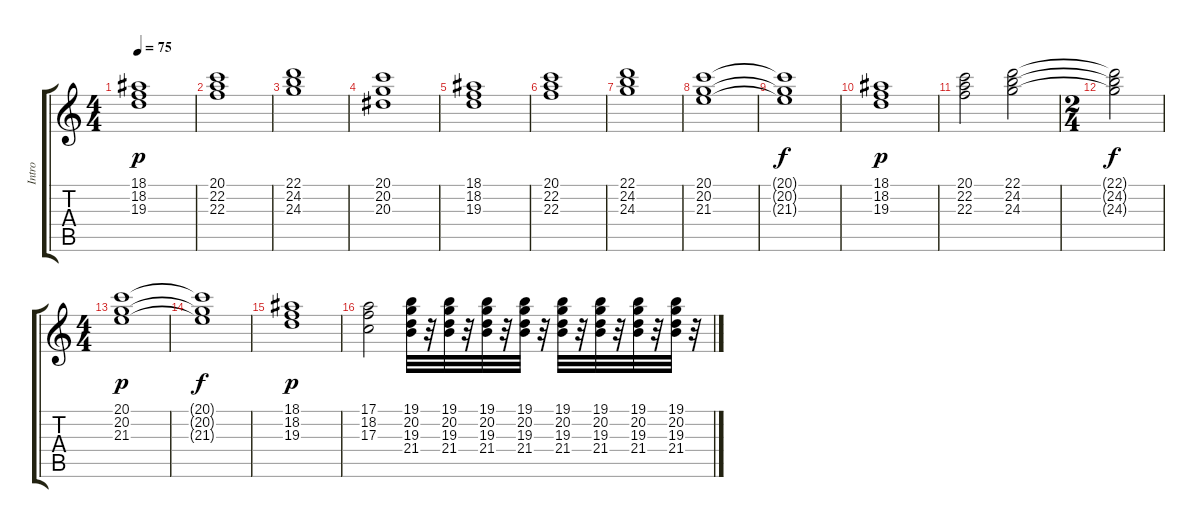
\track ("Intro" "Intro") {instrument drawbarorgan}
\staff {score tabs}
\tuning (E4 B3 G3 D3 A2 E2) {hide}
\ts (4 4)
\tempo 75
\clef g2
\ks c
(18.1 18.2 19.3).1{dy p} |
(20.1 22.2 22.3).1 |
(22.1 24.2 24.3).1 |
(20.1 20.2 20.3).1 |
(18.1 18.2 19.3).1 |
(20.1 22.2 22.3).1 |
(22.1 24.2 24.3).1 |
(20.1 20.2 21.3).1 |
(20.1{t} 20.2{t} 21.3{t}).1{dy f} |
(18.1 18.2 19.3).1{dy p} |
(20.1 22.2 22.3).2 (22.1 24.2 24.3).2 |
\ts (2 4)
(22.1{t} 24.2{t} 24.3{t}).2{dy f} |
\ts (4 4)
(20.1 20.2 21.3).1{dy p} |
(20.1{t} 20.2{t} 21.3{t}).1{dy f} |
(18.1 18.2 19.3).1{dy p} |
(17.1 18.2 17.3).2 (19.1 20.2 19.3 21.4).32 r.32 (19.1 20.2 19.3 21.4).32 r.32 (19.1 20.2 19.3 21.4).32 r.32 (19.1 20.2 19.3 21.4).32 r.32 (19.1 20.2 19.3 21.4).32 r.32 (19.1 20.2 19.3 21.4).32 r.32 (19.1 20.2 19.3 21.4).32 r.32 (19.1 20.2 19.3 21.4).32 r.32
